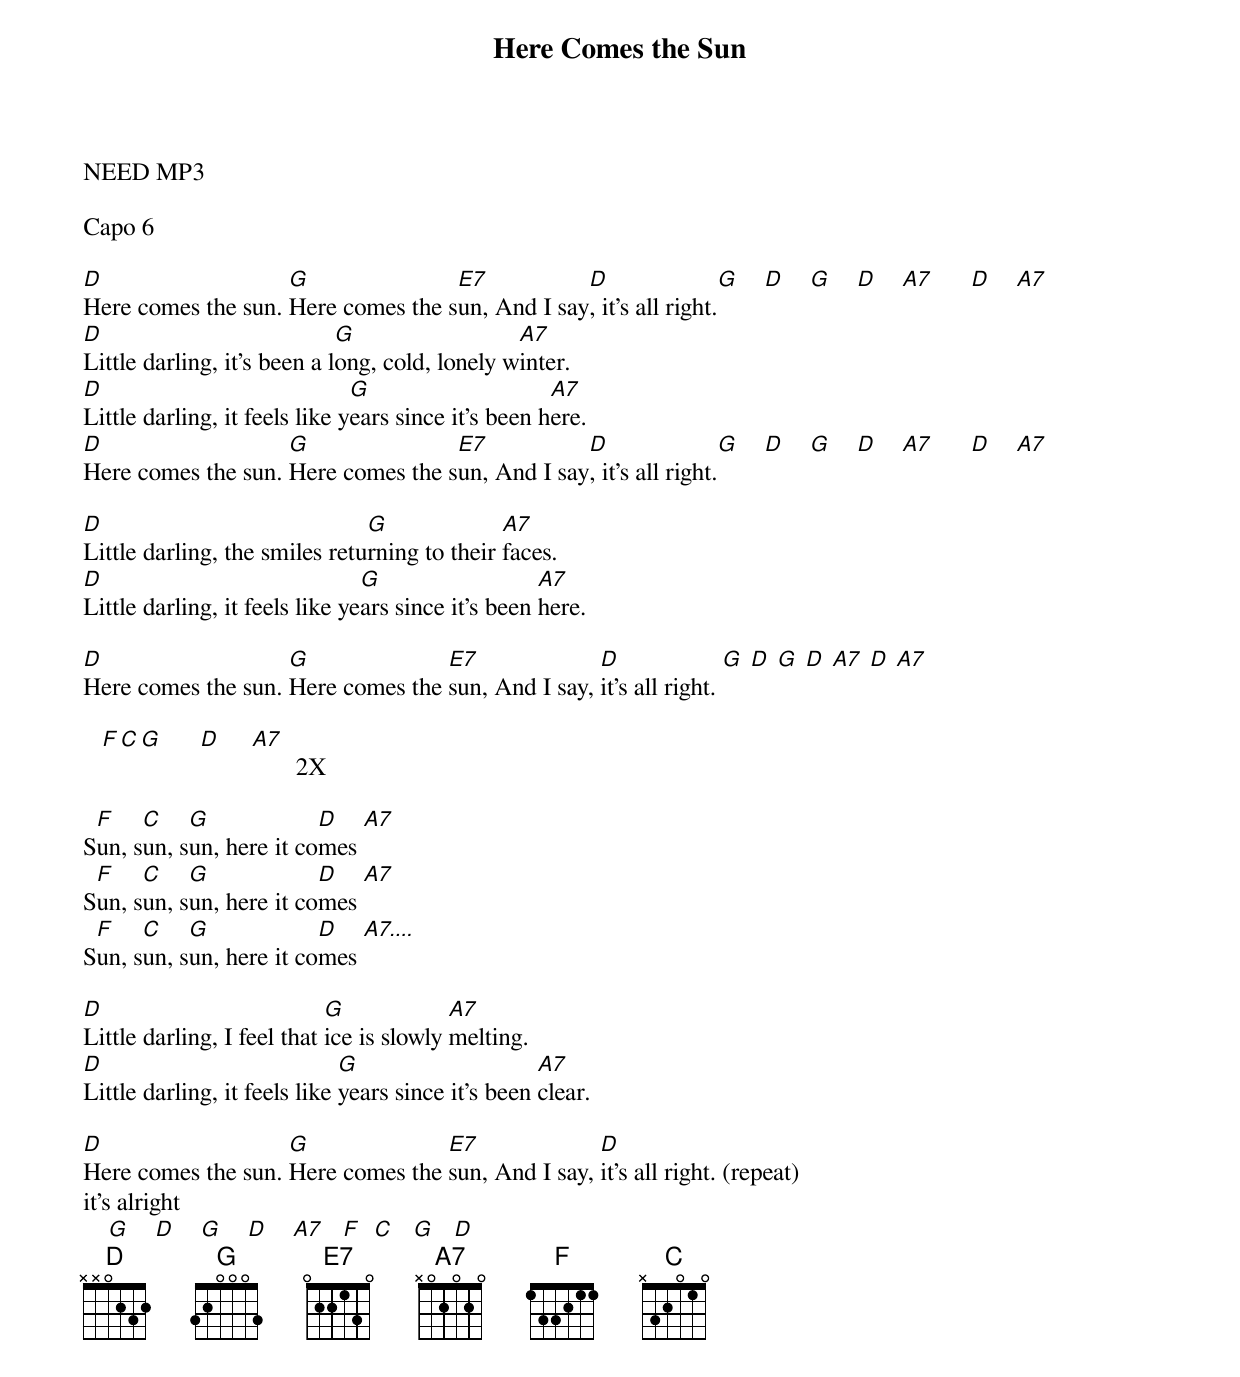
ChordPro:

{title:Here Comes the Sun}
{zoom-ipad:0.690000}
NEED MP3

Capo 6
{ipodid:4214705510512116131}

[D]Here comes the sun. [G]Here comes the s[E7]un, And I say[D], it's all right.[G]    [D]    [G]    [D]    [A7]      [D]    [A7]
[D]Little darling, it's been a l[G]ong, cold, lonely w[A7]inter.
[D]Little darling, it feels like y[G]ears since it's been h[A7]ere.
[D]Here comes the sun. [G]Here comes the s[E7]un, And I say[D], it's all right.[G]    [D]    [G]    [D]    [A7]      [D]    [A7]

[D]Little darling, the smiles retu[G]rning to their [A7]faces.
[D]Little darling, it feels like ye[G]ars since it's been [A7]here.

[D]Here comes the sun. [G]Here comes the [E7]sun, And I say, [D]it's all right. [G] [D] [G] [D] [A7] [D] [A7]

   [F][C][G]      [D]     [A7]       2X

S[F]un, s[C]un, s[G]un, here it co[D]mes [A7]
S[F]un, s[C]un, s[G]un, here it co[D]mes [A7]
S[F]un, s[C]un, s[G]un, here it co[D]mes [A7....]

[D]Little darling, I feel that [G]ice is slowly [A7]melting.
[D]Little darling, it feels like [G]years since it's been [A7]clear.

[D]Here comes the sun. [G]Here comes the [E7]sun, And I say, [D]it's all right. (repeat)
it's alright
    [G]    [D]    [G]    [D]    [A7]   [F]  [C]   [G]   [D]
